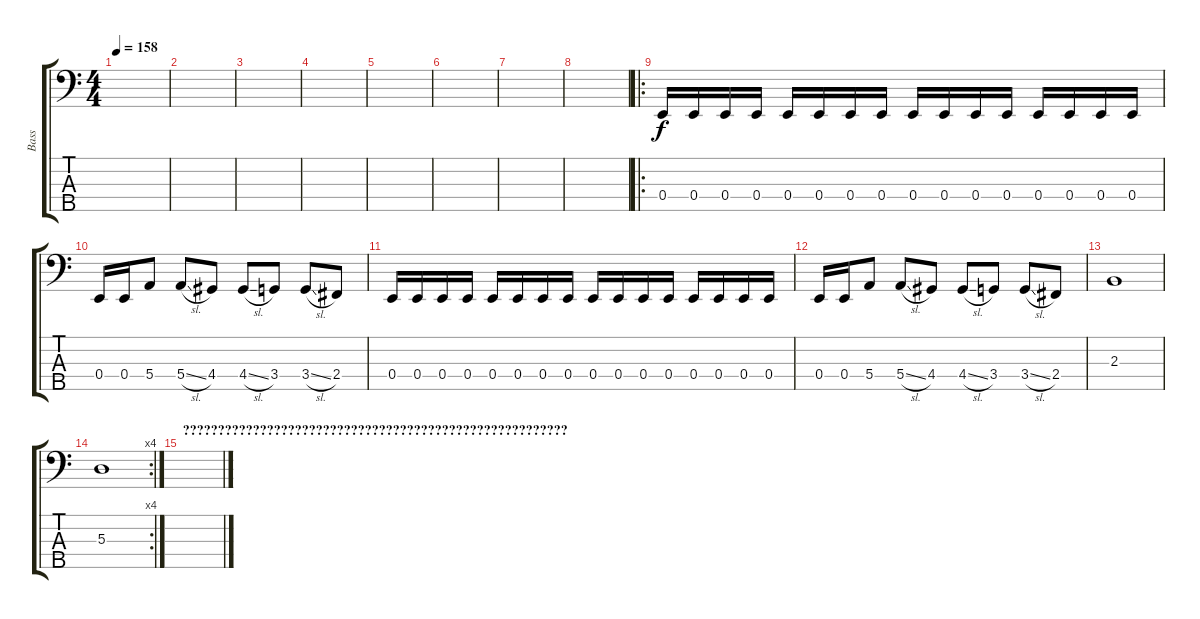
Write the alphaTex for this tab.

\track ("Bass" "Bass") {instrument electricbassfinger}
\staff {score tabs}
\tuning (G2 D2 A1 E1 B0) {hide}
\ts (4 4)
\tempo 158
\clef f4
\ks c
|
|
|
|
|
|
|
|
\ro
0.4.16 0.4.16 0.4.16 0.4.16 0.4.16 0.4.16 0.4.16 0.4.16 0.4.16 0.4.16 0.4.16 0.4.16 0.4.16 0.4.16 0.4.16 0.4.16 |
0.4.16 0.4.16 5.4.8 5.4{sl}.8 4.4.8 4.4{sl}.8 3.4.8 3.4{sl}.8 2.4.8 |
0.4.16 0.4.16 0.4.16 0.4.16 0.4.16 0.4.16 0.4.16 0.4.16 0.4.16 0.4.16 0.4.16 0.4.16 0.4.16 0.4.16 0.4.16 0.4.16 |
0.4.16 0.4.16 5.4.8 5.4{sl}.8 4.4.8 4.4{sl}.8 3.4.8 3.4{sl}.8 2.4.8 |
2.3.1 |
\rc 4
5.3.1 |
\section ("" "???????????????????????????????????????????????????????")
